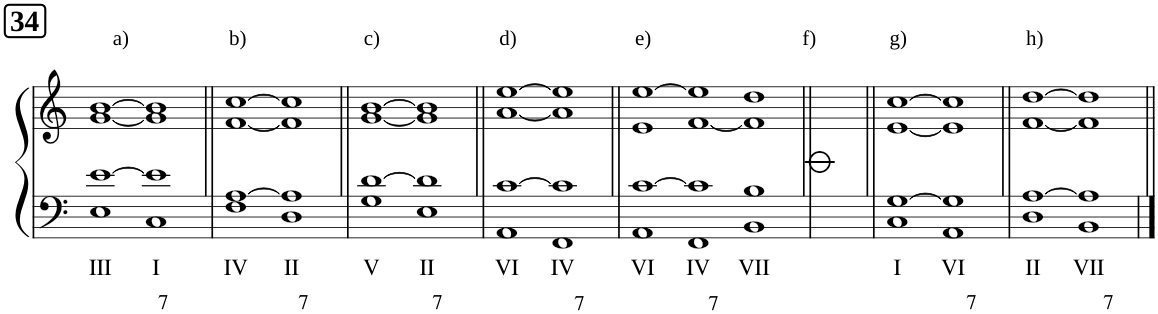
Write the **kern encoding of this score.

**kern	**text	**kern
*part1	*part1	*part1
*staff2	*staff2	*staff1
*I"Piano	*	*
*I'Pno	*	*
*clefF4	*	*clefG2
*k[]	*	*k[]
*M8/4	*	*M8/4
!!LO:REH:place=s1:a:B:cj:fs=14:t=34
=1	=1	=1
!	!	!LO:TX:a:t=a)
!	!LO:LY:b	!
1E [1e	III	[1g [1b
!LO:TX:b:t=7	!	!
!	!LO:LY:b	!
1C 1e]	I	1g] 1b]
=2||	=2||	=2||
!	!	!LO:TX:a:t=b)
!	!LO:LY:b	!
1F [1A	IV	[1f [1cc
!LO:TX:b:t=7	!	!
!	!LO:LY:b	!
1D 1A]	II	1f] 1cc]
=3||	=3||	=3||
!	!	!LO:TX:a:t=c)
!	!LO:LY:b	!
1G [1d	V	[1g [1b
!LO:TX:b:t=7	!	!
!	!LO:LY:b	!
1E 1d]	II	1g] 1b]
=4||	=4||	=4||
!	!	!LO:TX:a:t=d)
!	!LO:LY:b	!
1AA [1c	VI	[1a [1ee
!LO:TX:b:t=7	!	!
!	!LO:LY:b	!
1FF 1c]	IV	1a] 1ee]
=5||	=5||	=5||
*M12/4	*	*M12/4
!	!	!LO:TX:a:t=e)
!	!LO:LY:b	!
1AA [1c	VI	1e [1ee
!LO:TX:b:t=7	!	!
!	!LO:LY:b	!
1FF 1c]	IV	[1f 1ee]
!	!LO:LY:b	!
1BB 1B	VII	1f] 1dd
=6||	=6||	=6||
*M8/4	*	*M8/4
!	!	!LO:TX:a:t=f)
0ryy	.	0ryy
=7||	=7||	=7||
!	!	!LO:TX:a:t=g)
!	!LO:LY:b	!
1C [1G	I	[1e [1cc
!LO:TX:b:t=7	!	!
!	!LO:LY:b	!
1AA 1G]	VI	1e] 1cc]
=8||	=8||	=8||
!	!	!LO:TX:a:t=h)
!	!LO:LY:b	!
1D [1A	II	[1f [1dd
!LO:TX:b:t=7	!	!
!	!LO:LY:b	!
1BB 1A]	VII	1f] 1dd]
=||	=||	=||
*-	*-	*-
